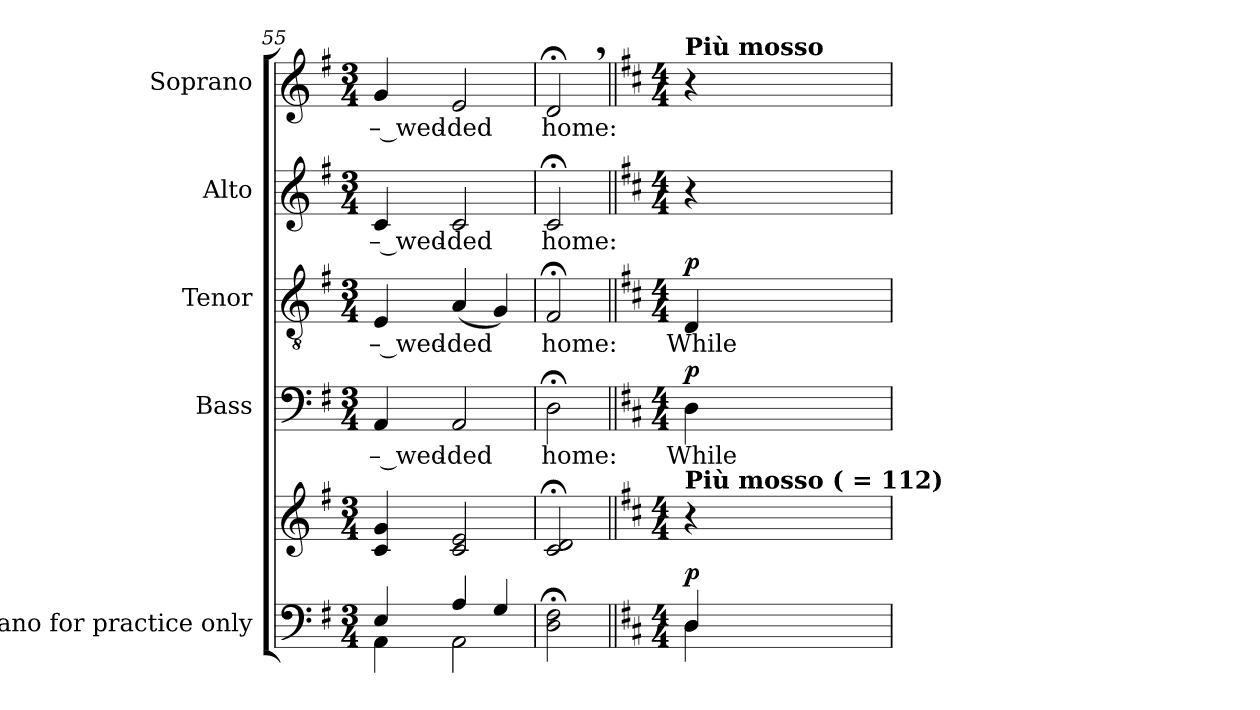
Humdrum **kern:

**kern	**kern	**dynam	**kern	**text	**dynam	**kern	**text	**dynam	**kern	**text	**kern	**text
*part5	*part5	*part5	*part4	*part4	*part4	*part3	*part3	*part3	*part2	*part2	*part1	*part1
*staff6	*staff5	*staff5/6	*staff4	*staff4	*staff4	*staff3	*staff3	*staff3	*staff2	*staff2	*staff1	*staff1
*I"Piano for practice only	*	*	*I"Bass	*	*	*I"Tenor	*	*	*I"Alto	*	*I"Soprano	*
*I'Pno	*	*	*	*	*	*	*	*	*	*	*	*
!!LO:LB:g=z
*clefF4	*clefG2	*	*clefF4	*	*	*clefGv2	*	*	*clefG2	*	*clefG2	*
*k[f#]	*k[f#]	*	*k[f#]	*	*	*k[f#]	*	*	*k[f#]	*	*k[f#]	*
*M3/4	*M3/4	*	*M3/4	*	*	*M3/4	*	*	*M3/4	*	*M3/4	*
=55	=55	=55	=55	=55	=55	=55	=55	=55	=55	=55	=55	=55
*^	*	*	*	*	*	*	*	*	*	*	*	*
!	!	!	!	!	!LO:LY:b	!	!	!LO:LY:b	!	!	!LO:LY:b	!	!LO:LY:b
4E/	4AA\	4c/ 4g/	.	4AA/	– wed-	.	4E/	– wed-	.	4c/	– wed-	4g/	– wed-
!	!	!	!	!	!LO:LY:b	!	!	!LO:LY:b	!	!	!LO:LY:b	!	!LO:LY:b
4A/	2AA\	2c/ 2e/	.	2AA/	-ded	.	(<4A/	-ded	.	2c/	-ded	2e/	-ded
4G/	.	.	.	.	.	.	4G/)	.	.	.	.	.	.
*v	*v	*	*	*	*	*	*	*	*	*	*	*	*
=56	=56	=56	=56	=56	=56	=56	=56	=56	=56	=56	=56	=56
!	!	!	!	!LO:LY:b	!	!	!LO:LY:b	!	!	!LO:LY:b	!	!LO:LY:b
2D\;< 2F#\;<	2c/;< 2d/;<	.	2D;<\	home:	.	2F#;</	home:	.	2c;</	home:	2d;<,/	home:
=56X3||	=56X3||	=56X3||	=56X3||	=56X3||	=56X3||	=56X3||	=56X3||	=56X3||	=56X3||	=56X3||	=56X3||	=56X3||
*k[f#c#]	*k[f#c#]	*	*k[f#c#]	*	*	*k[f#c#]	*	*	*k[f#c#]	*	*k[f#c#]	*
*M4/4	*M4/4	*	*M4/4	*	*	*M4/4	*	*	*M4/4	*	*M4/4	*
*	*	*	*	*	*	*	*	*	*	*	*MM112	*
*^	*	*	*	*	*	*	*	*	*	*	*	*
!	!	!	!	!	!	!	!	!	!	!	!	!LO:TX:a:B:t=Più mosso	!
!	!	!LO:TX:a:B:t=Più mosso (   = 112)	!	!	!	!	!	!	!	!	!	!	!
!	!	!	!LO:DY:a=2	!	!LO:LY:b	!LO:DY:a	!	!LO:LY:b	!LO:DY:a	!	!	!	!
4D/	4D\	4r	p	4D\	While	p	4D/	While	p	4r	.	4r	.
*v	*v	*	*	*	*	*	*	*	*	*	*	*	*
=	=	=	=	=	=	=	=	=	=	=	=	=
*-	*-	*-	*-	*-	*-	*-	*-	*-	*-	*-	*-	*-
